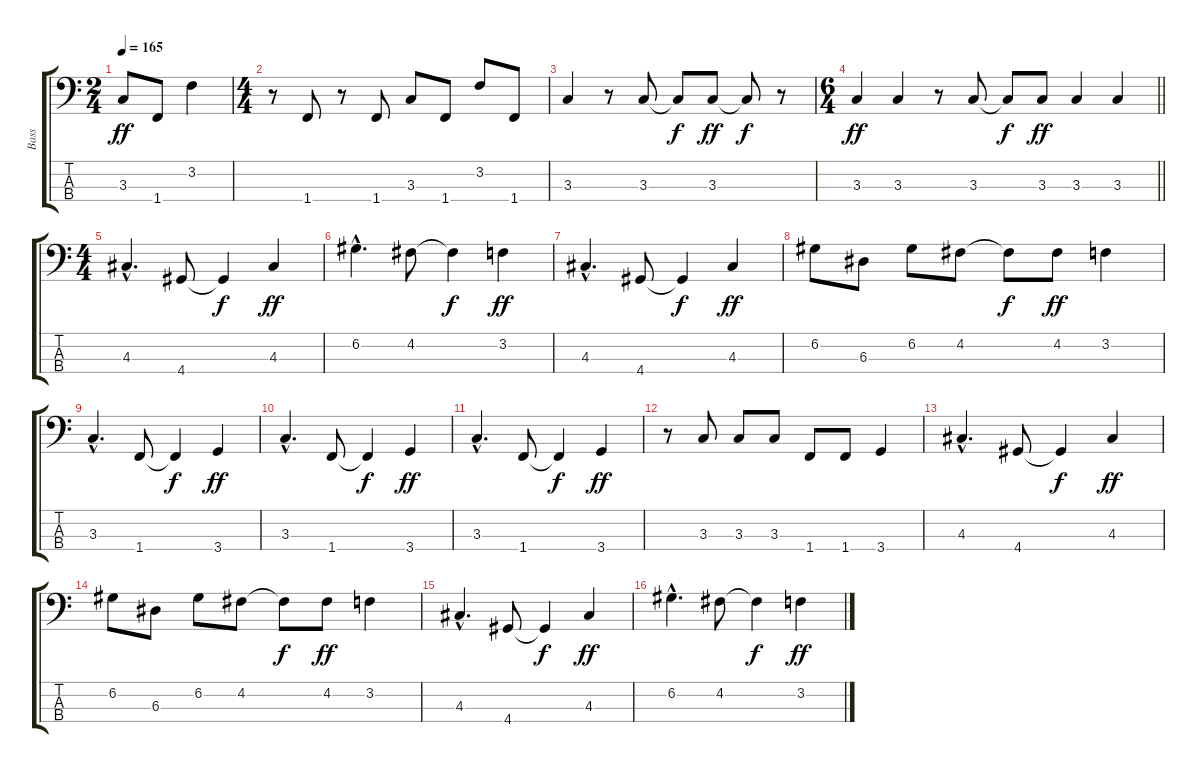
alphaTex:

\track ("Bass" "Bass") {instrument electricbasspick}
\staff {score tabs}
\tuning (G2 D2 A1 E1) {hide}
\ts (2 4)
\tempo 165
\clef f4
\ks c
3.3.8{dy ff} 1.4.8 3.2.4 |
\ts (4 4)
r.8 1.4.8 r.8 1.4.8 3.3.8 1.4.8 3.2.8 1.4.8 |
3.3.4 r.8 3.3.8 3.3{t}.8{dy f} 3.3.8{dy ff} 3.3{t}.8{dy f} r.8 |
\ts (6 4)
\barLineRight lightlight
3.3.4{dy ff} 3.3.4 r.8 3.3.8 3.3{t}.8{dy f} 3.3.8{dy ff} 3.3.4 3.3.4 |
\ts (4 4)
4.3{hac}.4{d} 4.4.8 4.4{t}.4{dy f} 4.3.4{dy ff} |
6.2{hac}.4{d} 4.2.8 4.2{t}.4{dy f} 3.2.4{dy ff} |
4.3{hac}.4{d} 4.4.8 4.4{t}.4{dy f} 4.3.4{dy ff} |
6.2.8 6.3.8 6.2.8 4.2.8 4.2{t}.8{dy f} 4.2.8{dy ff} 3.2.4 |
3.3{hac}.4{d} 1.4.8 1.4{t}.4{dy f} 3.4.4{dy ff} |
3.3{hac}.4{d} 1.4.8 1.4{t}.4{dy f} 3.4.4{dy ff} |
3.3{hac}.4{d} 1.4.8 1.4{t}.4{dy f} 3.4.4{dy ff} |
r.8 3.3.8 3.3.8 3.3.8 1.4.8 1.4.8 3.4.4 |
4.3{hac}.4{d} 4.4.8 4.4{t}.4{dy f} 4.3.4{dy ff} |
6.2.8 6.3.8 6.2.8 4.2.8 4.2{t}.8{dy f} 4.2.8{dy ff} 3.2.4 |
4.3{hac}.4{d} 4.4.8 4.4{t}.4{dy f} 4.3.4{dy ff} |
6.2{hac}.4{d} 4.2.8 4.2{t}.4{dy f} 3.2.4{dy ff}
